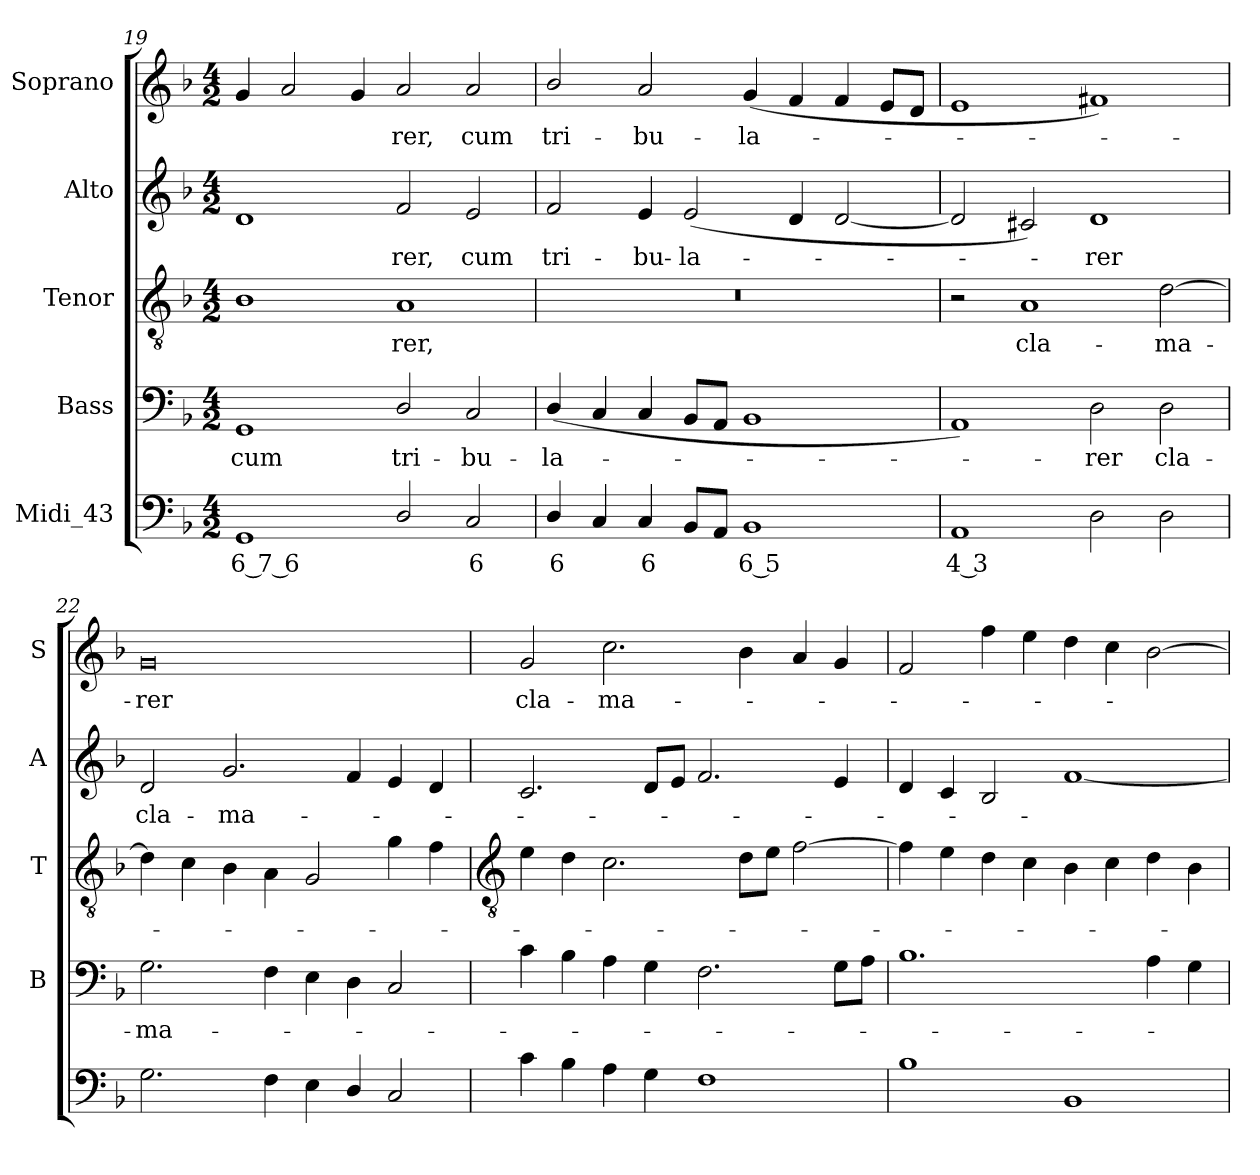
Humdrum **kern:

**kern	**text	**kern	**text	**kern	**text	**kern	**text	**kern	**text
*part5	*part5	*part4	*part4	*part3	*part3	*part2	*part2	*part1	*part1
*staff5	*staff5	*staff4	*staff4	*staff3	*staff3	*staff2	*staff2	*staff1	*staff1
*I"Midi_43	*	*I"Bass	*	*I"Tenor	*	*I"Alto	*	*I"Soprano	*
*	*	*I'B	*	*I'T	*	*I'A	*	*I'S	*
*clefF4	*	*clefF4	*	*clefGv2	*	*clefG2	*	*clefG2	*
*k[b-]	*	*k[b-]	*	*k[b-]	*	*k[b-]	*	*k[b-]	*
*F:	*	*F:	*	*F:	*	*F:	*	*F:	*
*M4/2	*	*M4/2	*	*M4/2	*	*M4/2	*	*M4/2	*
=19	=19	=19	=19	=19	=19	=19	=19	=19	=19
!	!LO:LY:b	!	!LO:LY:b	!	!	!	!	!	!
1GG	6 7 6	1GG	cum	1B-	.	1d	.	4g	.
.	.	.	.	.	.	.	.	2a	.
.	.	.	.	.	.	.	.	4g	.
!	!	!	!LO:LY:b	!	!LO:LY:b	!	!LO:LY:b	!	!LO:LY:b
2D/	.	2D/	tri-	1A	rer,	2f	rer,	2a	rer,
!	!LO:LY:b	!	!LO:LY:b	!	!	!	!LO:LY:b	!	!LO:LY:b
2C	6	2C	-bu-	.	.	2e	cum	2a	cum
=20	=20	=20	=20	=20	=20	=20	=20	=20	=20
!	!LO:LY:b	!	!LO:LY:b	!	!	!	!LO:LY:b	!	!LO:LY:b
4D/	6	(<4D/	-la-	0r	.	2f	tri-	2b-/	tri-
4C	.	4C	.	.	.	.	.	.	.
!	!LO:LY:b	!	!	!	!	!	!LO:LY:b	!	!LO:LY:b
4C	6	4C	.	.	.	4e	-bu-	2a	-bu-
!	!	!	!	!	!	!	!LO:LY:b	!	!
8BB-L	.	8BB-L	.	.	.	(<2e	-la-	.	.
8AAJ	.	8AAJ	.	.	.	.	.	.	.
!	!LO:LY:b	!	!	!	!	!	!	!	!LO:LY:b
1BB-	6 5	1BB-	.	.	.	.	.	(<4g	-la-
.	.	.	.	.	.	4d	.	4f	.
.	.	.	.	.	.	[2d	.	4f	.
.	.	.	.	.	.	.	.	8eL	.
.	.	.	.	.	.	.	.	8dJ	.
=21	=21	=21	=21	=21	=21	=21	=21	=21	=21
!	!LO:LY:b	!	!	!	!	!	!	!	!
1AA	4 3	1AA)	.	2r	.	2d]	.	1e	.
!	!	!	!	!	!LO:LY:b	!	!	!	!
.	.	.	.	1A	cla-	2c#X)	.	.	.
!	!	!	!LO:LY:b	!	!	!	!LO:LY:b	!	!
2D	.	2D\	rer	.	.	1d	rer	1f#X)	.
!	!	!	!LO:LY:b	!	!LO:LY:b	!	!	!	!
2D	.	2D\	cla-	[2d\	-ma-	.	.	.	.
=22	=22	=22	=22	=22	=22	=22	=22	=22	=22
!	!	!	!LO:LY:b	!	!	!	!LO:LY:b	!	!LO:LY:b
2.G	.	2.G\	-ma-	4d\]	.	2d	cla-	0g	rer
.	.	.	.	4c\	.	.	.	.	.
!	!	!	!	!	!	!	!LO:LY:b	!	!
.	.	.	.	4B-\	.	2.g	-ma-	.	.
4F	.	4F\	.	4A\	.	.	.	.	.
4E	.	4E\	.	2G	.	.	.	.	.
4D/	.	4D\	.	.	.	4f	.	.	.
2C	.	2C	.	4g\	.	4e	.	.	.
.	.	.	.	4f\	.	4d	.	.	.
!!LO:LB:g=z
=23	=23	=23	=23	=23	=23	=23	=23	=23	=23
*	*	*	*	*clefGv2	*	*	*	*	*
!	!	!	!	!	!	!	!	!	!LO:LY:b
4c	.	4c\	.	4e\	.	2.c	.	2g	cla-
4B-	.	4B-\	.	4d\	.	.	.	.	.
!	!	!	!	!	!	!	!	!	!LO:LY:b
4A	.	4A\	.	2.c\	.	.	.	2.cc	-ma-
4G	.	4G\	.	.	.	8dL	.	.	.
.	.	.	.	.	.	8eJ	.	.	.
1F	.	2.F\	.	.	.	2.f	.	.	.
.	.	.	.	8d\L	.	.	.	4b-	.
.	.	.	.	8e\J	.	.	.	.	.
.	.	.	.	[2f\	.	.	.	4a	.
.	.	8G\L	.	.	.	4e	.	4g	.
.	.	8A\J	.	.	.	.	.	.	.
=24	=24	=24	=24	=24	=24	=24	=24	=24	=24
1B-	.	1.B-	.	4f\]	.	4d	.	2f	.
.	.	.	.	4e\	.	4c	.	.	.
.	.	.	.	4d\	.	2B-	.	4ff	.
.	.	.	.	4c\	.	.	.	4ee	.
1BB-	.	.	.	4B-\	.	[1f	.	4dd	.
.	.	.	.	4c\	.	.	.	4cc	.
.	.	4A\	.	4d\	.	.	.	[2b-	.
.	.	4G\	.	4B-\	.	.	.	.	.
=	=	=	=	=	=	=	=	=	=
*-	*-	*-	*-	*-	*-	*-	*-	*-	*-
